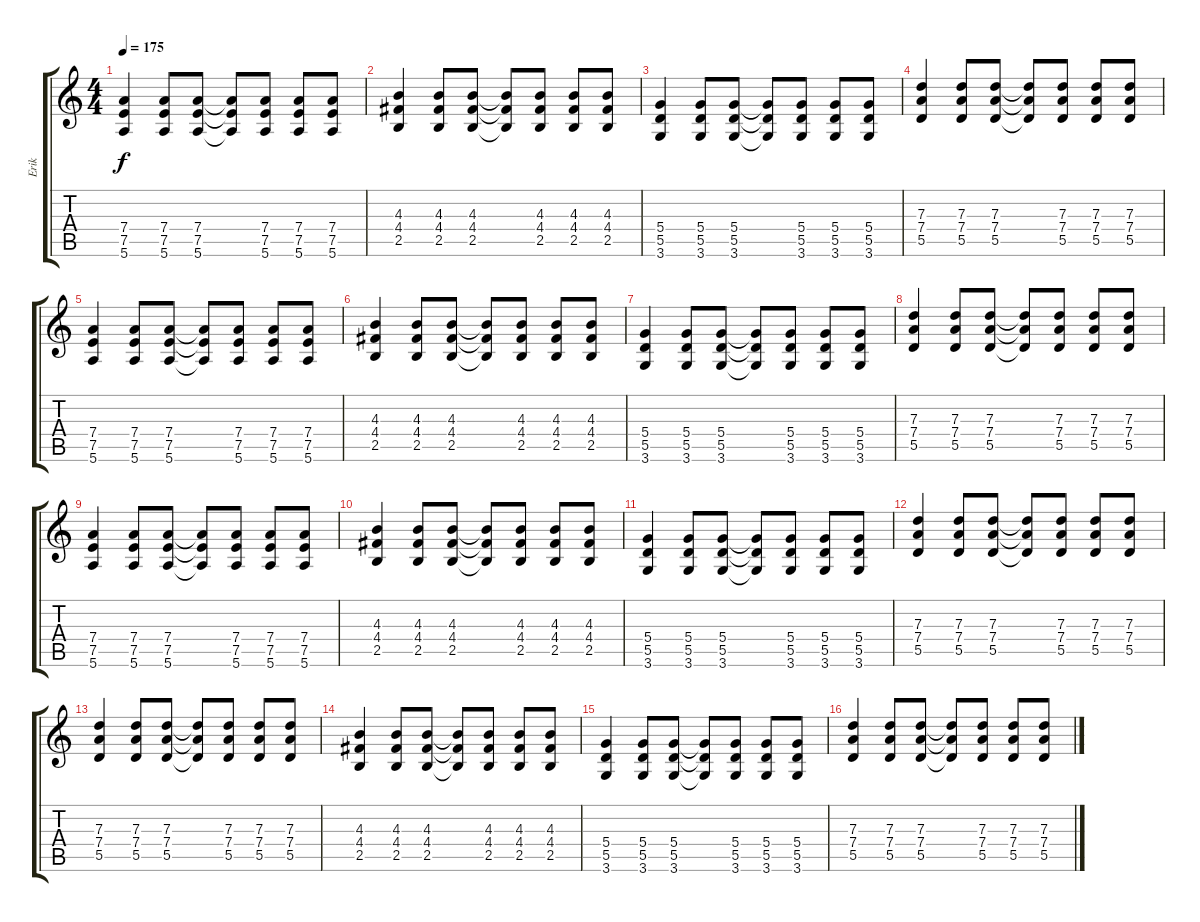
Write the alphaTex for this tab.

\track ("Erik" "Erik") {instrument distortionguitar}
\staff {score tabs}
\tuning (E4 B3 G3 D3 A2 E2) {hide}
\ts (4 4)
\tempo 175
\clef g2
\ks c
(7.4 7.5 5.6).4{dy f} (7.4 7.5 5.6).8 (7.4 7.5 5.6).8 (7.4{t} 7.5{t} 5.6{t}).8 (7.4 7.5 5.6).8 (7.4 7.5 5.6).8 (7.4 7.5 5.6).8 |
(4.3 4.4 2.5).4 (4.3 4.4 2.5).8 (4.3 4.4 2.5).8 (4.3{t} 4.4{t} 2.5{t}).8 (4.3 4.4 2.5).8 (4.3 4.4 2.5).8 (4.3 4.4 2.5).8 |
(5.4 5.5 3.6).4 (5.4 5.5 3.6).8 (5.4 5.5 3.6).8 (5.4{t} 5.5{t} 3.6{t}).8 (5.4 5.5 3.6).8 (5.4 5.5 3.6).8 (5.4 5.5 3.6).8 |
(7.3 7.4 5.5).4 (7.3 7.4 5.5).8 (7.3 7.4 5.5).8 (7.3{t} 7.4{t} 5.5{t}).8 (7.3 7.4 5.5).8 (7.3 7.4 5.5).8 (7.3 7.4 5.5).8 |
(7.4 7.5 5.6).4 (7.4 7.5 5.6).8 (7.4 7.5 5.6).8 (7.4{t} 7.5{t} 5.6{t}).8 (7.4 7.5 5.6).8 (7.4 7.5 5.6).8 (7.4 7.5 5.6).8 |
(4.3 4.4 2.5).4 (4.3 4.4 2.5).8 (4.3 4.4 2.5).8 (4.3{t} 4.4{t} 2.5{t}).8 (4.3 4.4 2.5).8 (4.3 4.4 2.5).8 (4.3 4.4 2.5).8 |
(5.4 5.5 3.6).4 (5.4 5.5 3.6).8 (5.4 5.5 3.6).8 (5.4{t} 5.5{t} 3.6{t}).8 (5.4 5.5 3.6).8 (5.4 5.5 3.6).8 (5.4 5.5 3.6).8 |
(7.3 7.4 5.5).4 (7.3 7.4 5.5).8 (7.3 7.4 5.5).8 (7.3{t} 7.4{t} 5.5{t}).8 (7.3 7.4 5.5).8 (7.3 7.4 5.5).8 (7.3 7.4 5.5).8 |
(7.4 7.5 5.6).4 (7.4 7.5 5.6).8 (7.4 7.5 5.6).8 (7.4{t} 7.5{t} 5.6{t}).8 (7.4 7.5 5.6).8 (7.4 7.5 5.6).8 (7.4 7.5 5.6).8 |
(4.3 4.4 2.5).4 (4.3 4.4 2.5).8 (4.3 4.4 2.5).8 (4.3{t} 4.4{t} 2.5{t}).8 (4.3 4.4 2.5).8 (4.3 4.4 2.5).8 (4.3 4.4 2.5).8 |
(5.4 5.5 3.6).4 (5.4 5.5 3.6).8 (5.4 5.5 3.6).8 (5.4{t} 5.5{t} 3.6{t}).8 (5.4 5.5 3.6).8 (5.4 5.5 3.6).8 (5.4 5.5 3.6).8 |
(7.3 7.4 5.5).4 (7.3 7.4 5.5).8 (7.3 7.4 5.5).8 (7.3{t} 7.4{t} 5.5{t}).8 (7.3 7.4 5.5).8 (7.3 7.4 5.5).8 (7.3 7.4 5.5).8 |
(7.3 7.4 5.5).4 (7.3 7.4 5.5).8 (7.3 7.4 5.5).8 (7.3{t} 7.4{t} 5.5{t}).8 (7.3 7.4 5.5).8 (7.3 7.4 5.5).8 (7.3 7.4 5.5).8 |
(4.3 4.4 2.5).4 (4.3 4.4 2.5).8 (4.3 4.4 2.5).8 (4.3{t} 4.4{t} 2.5{t}).8 (4.3 4.4 2.5).8 (4.3 4.4 2.5).8 (4.3 4.4 2.5).8 |
(5.4 5.5 3.6).4 (5.4 5.5 3.6).8 (5.4 5.5 3.6).8 (5.4{t} 5.5{t} 3.6{t}).8 (5.4 5.5 3.6).8 (5.4 5.5 3.6).8 (5.4 5.5 3.6).8 |
(7.3 7.4 5.5).4 (7.3 7.4 5.5).8 (7.3 7.4 5.5).8 (7.3{t} 7.4{t} 5.5{t}).8 (7.3 7.4 5.5).8 (7.3 7.4 5.5).8 (7.3 7.4 5.5).8
